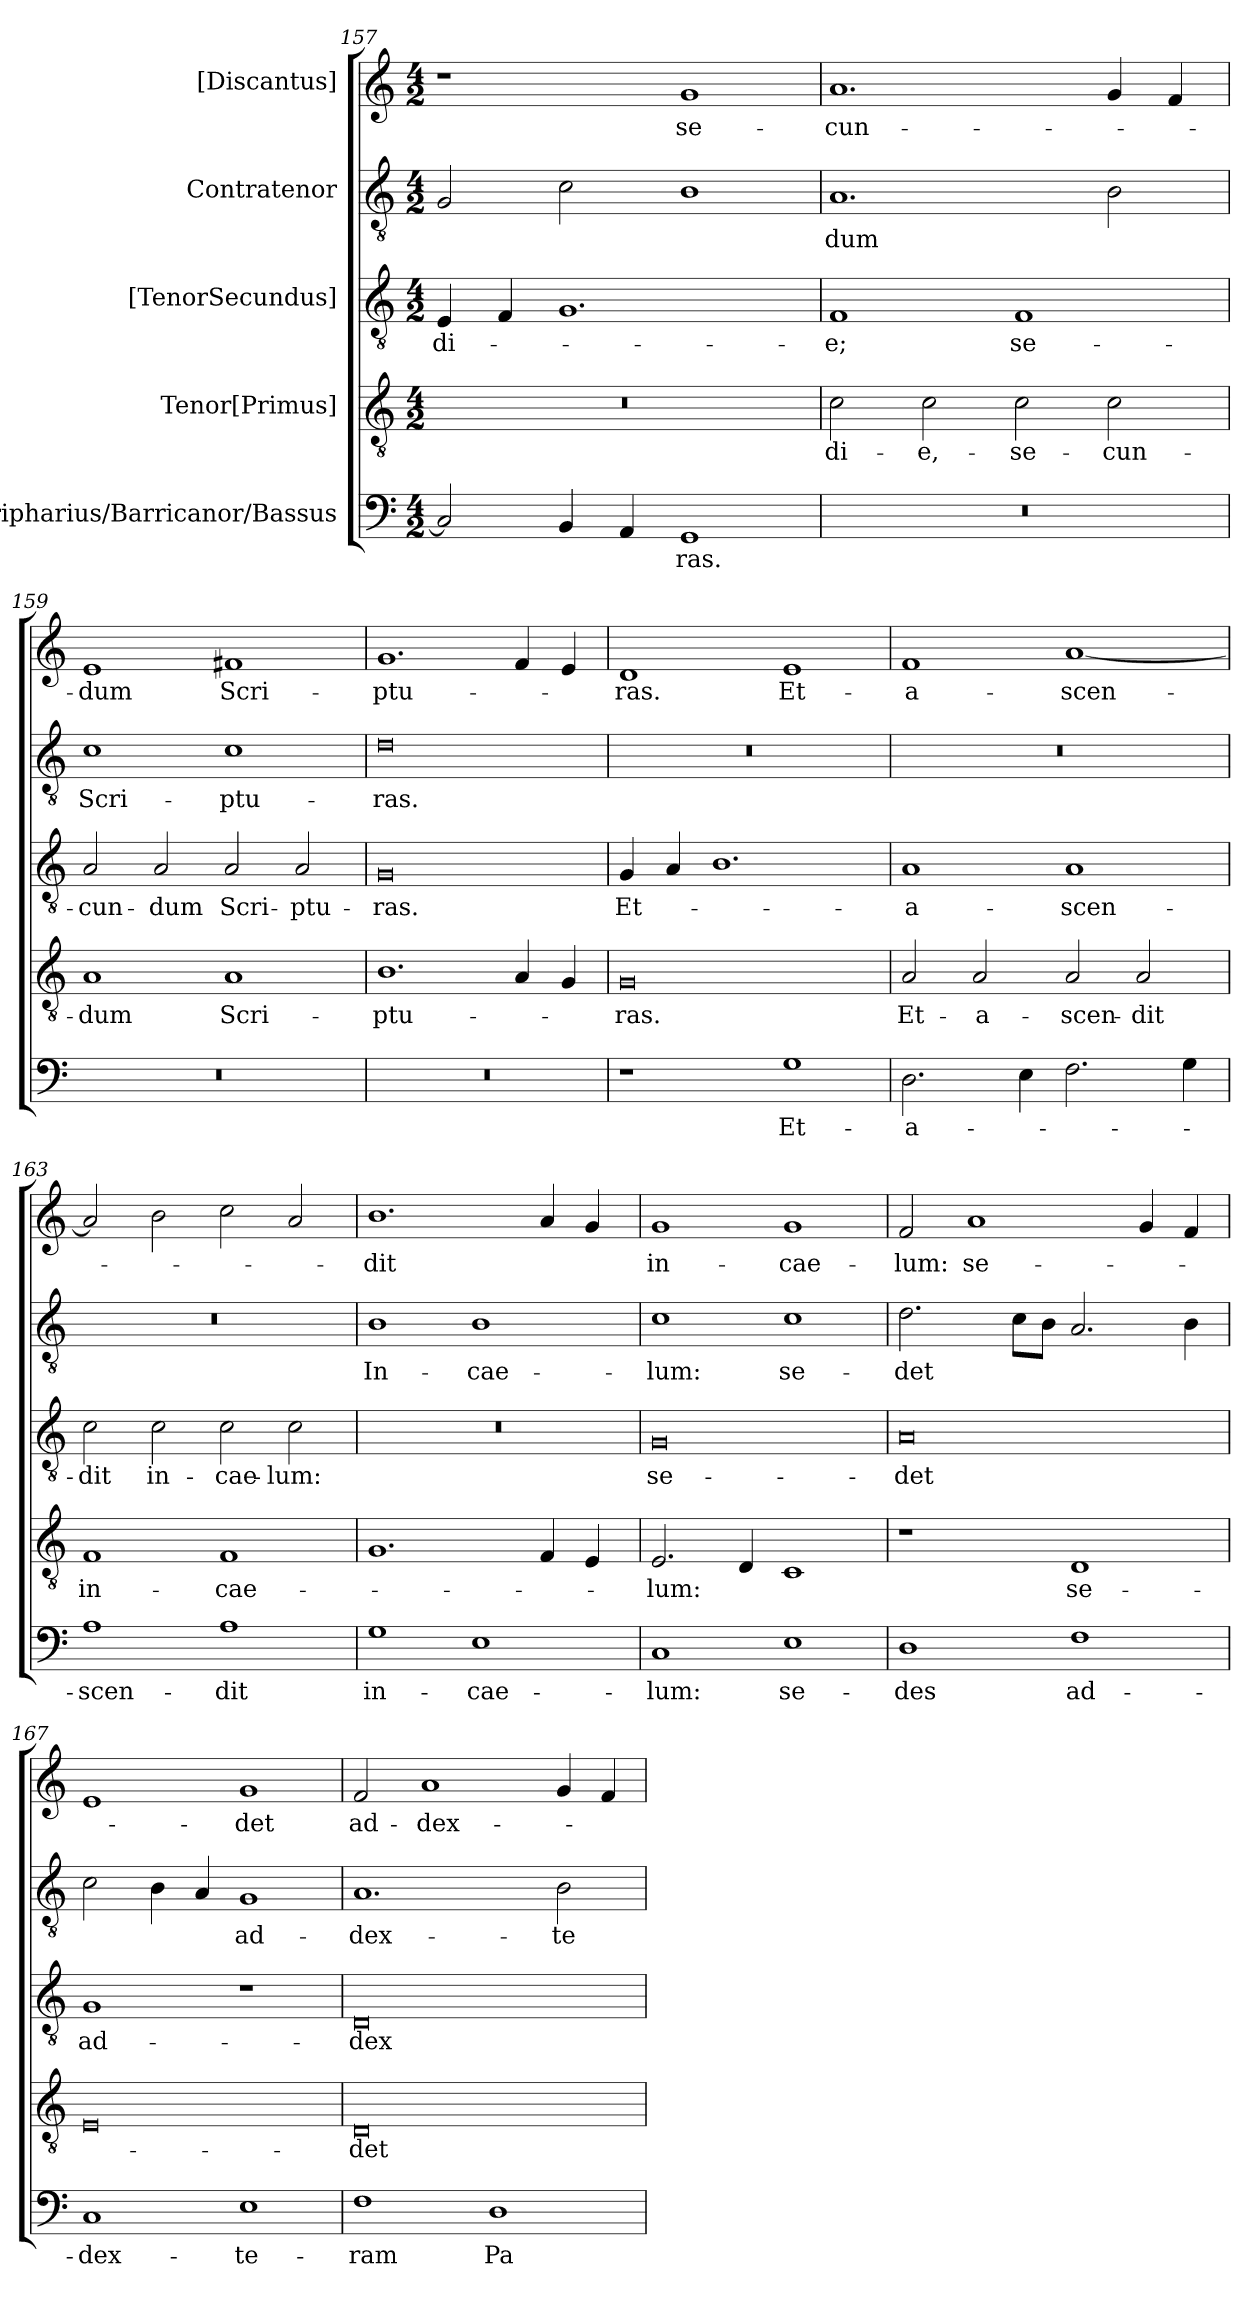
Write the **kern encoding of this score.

**kern	**text	**kern	**text	**kern	**text	**kern	**text	**kern	**text
*part5	*part5	*part4	*part4	*part3	*part3	*part2	*part2	*part1	*part1
*staff5	*staff5	*staff4	*staff4	*staff3	*staff3	*staff2	*staff2	*staff1	*staff1
*I"Barripharius/Barricanor/Bassus	*	*I"Tenor[Primus]	*	*I"[TenorSecundus]	*	*I"Contratenor	*	*I"[Discantus]	*
*clefF4	*	*clefGv2	*	*clefGv2	*	*clefGv2	*	*clefG2	*
*k[]	*	*k[]	*	*k[]	*	*k[]	*	*k[]	*
*M4/2	*	*M4/2	*	*M4/2	*	*M4/2	*	*M4/2	*
=157	=157	=157	=157	=157	=157	=157	=157	=157	=157
2C/]	.	0r	.	4E/	di-	2G/	.	1r	.
.	.	.	.	4F/	.	.	.	.	.
4BB/	.	.	.	1.G/	.	2c\	.	.	.
4AA/	.	.	.	.	.	.	.	.	.
1GG/	-ras.	.	.	.	.	1B\	.	1g/	se-
=158	=158	=158	=158	=158	=158	=158	=158	=158	=158
0r	.	2c\	di-	1F/	-e;	1.A/	-dum	1.a/	-cun-
.	.	2c\	e,-	.	.	.	.	.	.
.	.	2c\	se-	1F/	se-	.	.	.	.
.	.	2c\	-cun-	.	.	2B\	.	4g/	.
.	.	.	.	.	.	.	.	4f/	.
=159	=159	=159	=159	=159	=159	=159	=159	=159	=159
0r	.	1A/	-dum	2A/	-cun-	1c\	Scri-	1e/	-dum
.	.	.	.	2A/	-dum	.	.	.	.
.	.	1A/	Scri-	2A/	Scri-	1c\	-ptu-	1f#X/	Scri-
.	.	.	.	2A/	-ptu-	.	.	.	.
=160	=160	=160	=160	=160	=160	=160	=160	=160	=160
0r	.	1.B\	-ptu-	0G/	-ras.	0d\	-ras.	1.g/	-ptu-
.	.	4A/	.	.	.	.	.	4f/	.
.	.	4G/	.	.	.	.	.	4e/	.
=161	=161	=161	=161	=161	=161	=161	=161	=161	=161
1r	.	0G/	-ras.	4G/	Et-	0r	.	1d/	-ras.
.	.	.	.	4A/	.	.	.	.	.
.	.	.	.	1.B\	.	.	.	.	.
1G\	Et-	.	.	.	.	.	.	1e/	Et-
=162	=162	=162	=162	=162	=162	=162	=162	=162	=162
2.D\	a-	2A/	Et-	1A/	a-	0r	.	1f/	a-
.	.	2A/	a-	.	.	.	.	.	.
4E\	.	.	.	.	.	.	.	.	.
2.F\	.	2A/	-scen-	1A/	-scen-	.	.	[1a/	-scen-
.	.	2A/	-dit	.	.	.	.	.	.
4G\	.	.	.	.	.	.	.	.	.
=163	=163	=163	=163	=163	=163	=163	=163	=163	=163
1A\	-scen-	1F/	in-	2c\	-dit	0r	.	2a/]	.
.	.	.	.	2c\	in-	.	.	2b\	.
1A\	-dit	1F/	cae-	2c\	cae-	.	.	2cc\	.
.	.	.	.	2c\	-lum:	.	.	2a/	.
=164	=164	=164	=164	=164	=164	=164	=164	=164	=164
1G\	in-	1.G/	.	0r	.	1B\	In-	1.b\	-dit
1E\	cae-	.	.	.	.	1B\	cae-	.	.
.	.	4F/	.	.	.	.	.	4a/	.
.	.	4E/	.	.	.	.	.	4g/	.
=165	=165	=165	=165	=165	=165	=165	=165	=165	=165
1C/	-lum:	2.E/	-lum:	0G/	se-	1c\	-lum:	1g/	in-
.	.	4D/	.	.	.	.	.	.	.
1E\	se-	1C/	.	.	.	1c\	se-	1g/	cae-
=166	=166	=166	=166	=166	=166	=166	=166	=166	=166
1D\	-des	1r	.	0A/	-det	2.d\	-det	2f/	-lum:
.	.	.	.	.	.	.	.	1a/	se-
.	.	.	.	.	.	8c\L	.	.	.
.	.	.	.	.	.	8B\J	.	.	.
1F\	ad-	1D/	se-	.	.	2.A/	.	.	.
.	.	.	.	.	.	.	.	4g/	.
.	.	.	.	.	.	4B\	.	4f/	.
=167	=167	=167	=167	=167	=167	=167	=167	=167	=167
1C/	dex-	0E/	.	1G/	ad-	2c\	.	1e/	.
.	.	.	.	.	.	4B\	.	.	.
.	.	.	.	.	.	4A/	.	.	.
1E\	-te-	.	.	1r	.	1G/	ad-	1g/	-det
=168	=168	=168	=168	=168	=168	=168	=168	=168	=168
1F\	-ram	0D/	-det	0D/	dex-	1.A/	dex-	2f/	ad-
.	.	.	.	.	.	.	.	1a/	dex-
1D\	Pa-	.	.	.	.	.	.	.	.
.	.	.	.	.	.	2B\	-te-	4g/	.
.	.	.	.	.	.	.	.	4f/	.
=	=	=	=	=	=	=	=	=	=
*-	*-	*-	*-	*-	*-	*-	*-	*-	*-
